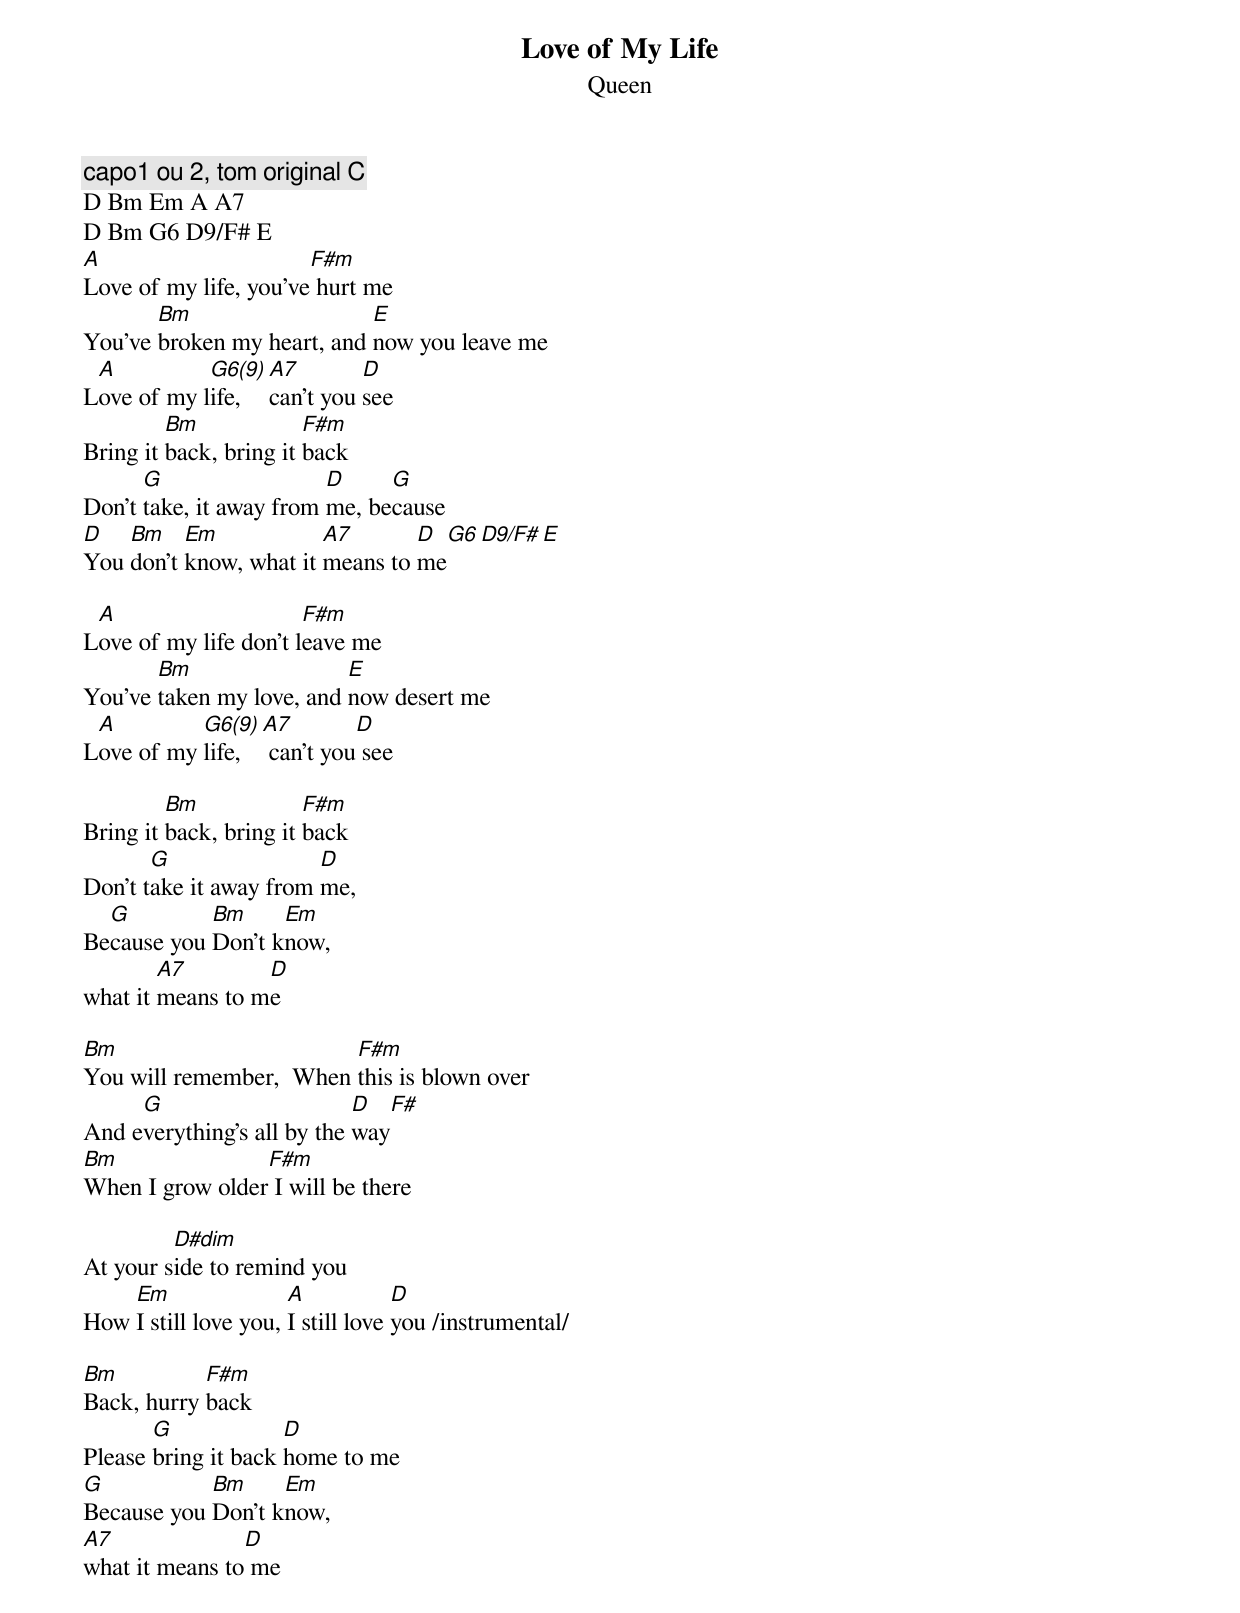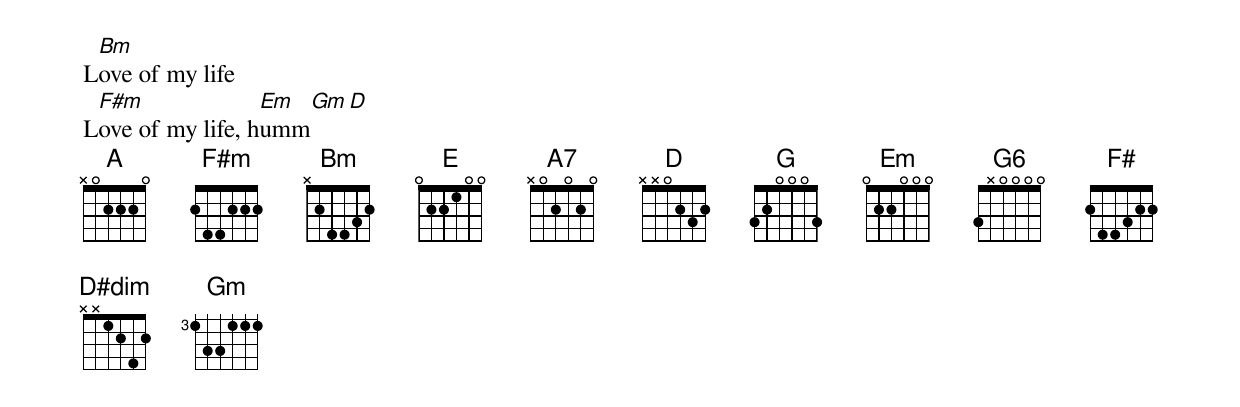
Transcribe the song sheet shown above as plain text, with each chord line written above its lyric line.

Love of My Life
Queen

capo1 ou 2, tom original C
D Bm Em A A7
D Bm G6 D9/F# E
A                      F#m
Love of my life, you've hurt me
       Bm                   E
You've broken my heart, and now you leave me
 A          G6(9)  A7        D
Love of my life,   can't you see
         Bm             F#m
Bring it back, bring it back
      G                  D     G
Don't take, it away from me, because
D   Bm    Em            A7       D G6  D9/F#  E
You don't know, what it means to me

 A                     F#m
Love of my life don't leave me
       Bm                 E
You've taken my love, and now desert me
 A         G6(9)  A7        D
Love of my life,   can't you see

         Bm             F#m
Bring it back, bring it back
       G                D
Don't take it away from me,
  G         Bm     Em
Because you Don't know,
        A7        D
what it means to me

Bm                       F#m
You will remember,  When this is blown over
     G                      D   F#
And everything's all by the way
Bm               F#m
When I grow older I will be there

         D#dim
At your side to remind you
    Em                A            D
How I still love you, I still love you /instrumental/

Bm          F#m
Back, hurry back
       G             D
Please bring it back home to me
G           Bm     Em
Because you Don't know,
A7              D
what it means to me

 Bm
Love of my life
 F#m              Em  Gm  D
Love of my life, humm
